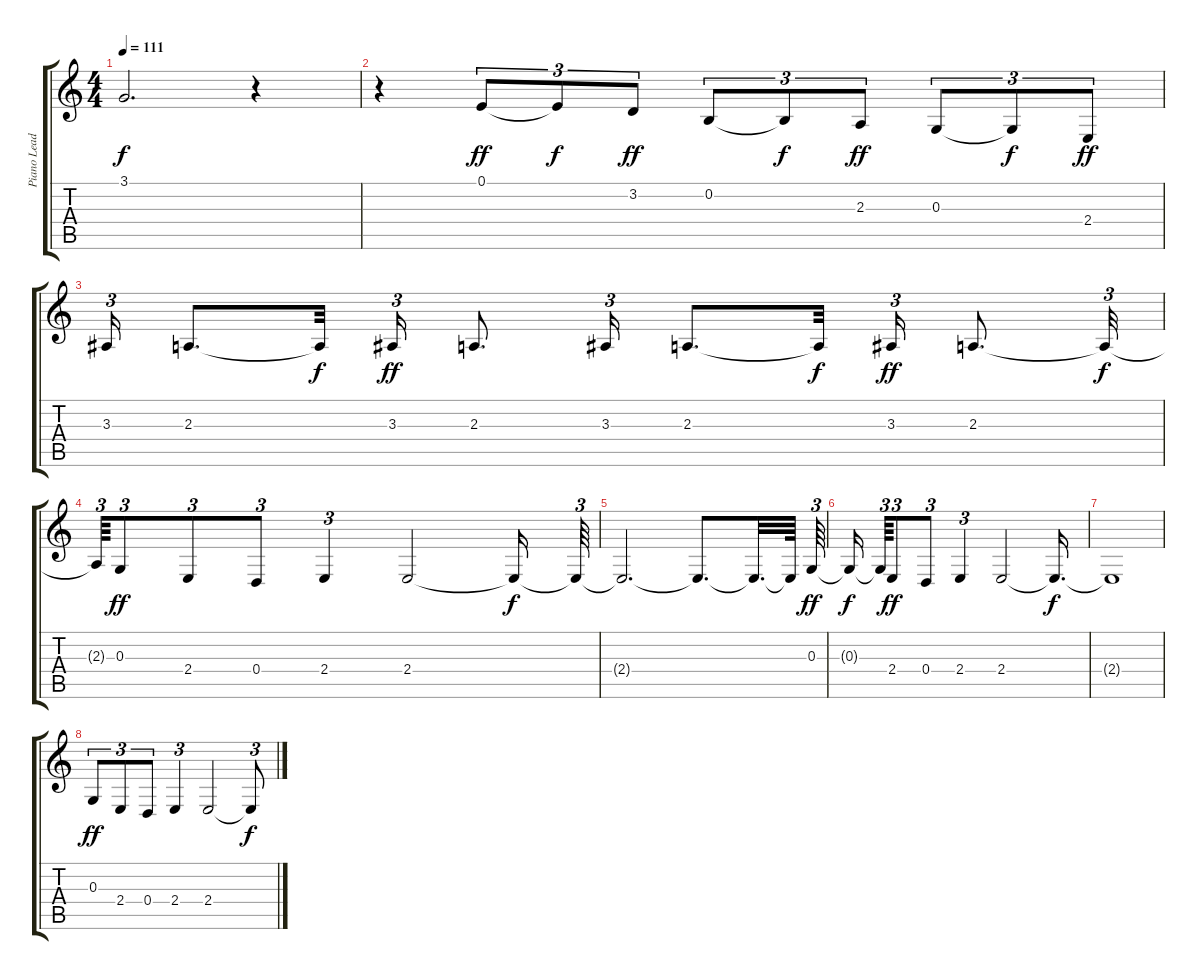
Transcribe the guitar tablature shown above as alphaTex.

\track ("Piano Lead" "Piano Lead") {solo instrument acousticgrandpiano}
\staff {score tabs}
\tuning (E4 B3 G3 D3 A2 E2) {hide}
\ts (4 4)
\tempo 111
\clef g2
\ks c
3.1{t}.2{d dy f} r.4 |
r.4 0.1.8{tu (3 2) dy ff} 0.1{t}.8{tu (3 2) dy f} 3.2.8{tu (3 2) dy ff} 0.2.8{tu (3 2)} 0.2{t}.8{tu (3 2) dy f} 2.3.8{tu (3 2) dy ff} 0.3.8{tu (3 2)} 0.3{t}.8{tu (3 2) dy f} 2.4.8{tu (3 2) dy ff} |
3.3.16{tu (3 2)} 2.3.8{d} 2.3{t}.32{dy f} 3.3.16{tu (3 2) dy ff} 2.3.8{d} 3.3.16{tu (3 2)} 2.3.8{d} 2.3{t}.32{dy f} 3.3.16{tu (3 2) dy ff} 2.3.8{d} 2.3{t}.32{tu (3 2) dy f} |
2.3{t}.64{tu (3 2)} 0.3.8{tu (3 2) dy ff} 2.4.8{tu (3 2)} 0.4.8{tu (3 2)} 2.4.4{tu (3 2)} 2.4.2 2.4{t}.16{dy f} 2.4{t}.64{tu (3 2)} |
2.4{t}.2{d} 2.4{t}.8{d} 2.4{t}.32{d} 2.4{t}.64 0.3.64{tu (3 2) dy ff} |
0.3{t}.16{dy f beam splitsecondary} 0.3{t}.64{tu (3 2)} 2.4.8{tu (3 2) dy ff} 0.4.8{tu (3 2)} 2.4.4{tu (3 2)} 2.4.2 2.4{t}.16{d dy f} |
2.4{t}.1 |
0.3.8{tu (3 2) dy ff} 2.4.8{tu (3 2)} 0.4.8{tu (3 2)} 2.4.4{tu (3 2)} 2.4.2 2.4{t}.8{tu (3 2) dy f}
